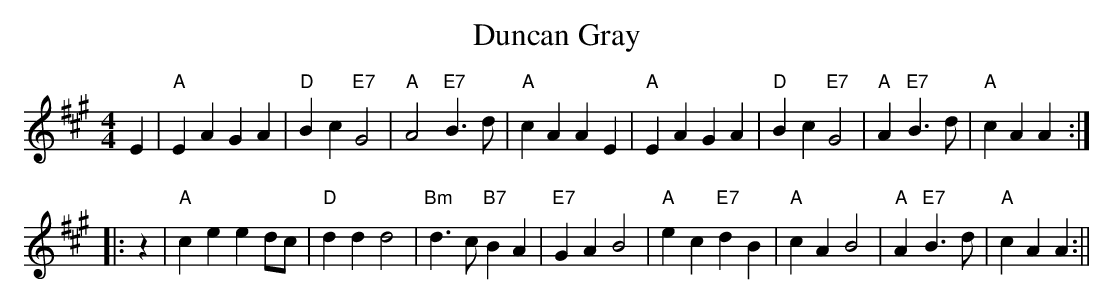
X:1
T:Duncan Gray
M:4/4
L:1/4
K:A
E|"A"EAGA|"D"Bc "E7" G2|"A"A2 "E7"B>d|"A"cAAE|"A"EAGA|"D"Bc "E7" G2|"A"A
2 "E7"B>d|"A"cAA:|!
|:z|"A"cee d/c/|"D"ddd2|"Bm"d>c "B7"BA|"E7"GAB2|"A"ec"E7"dB|"A"cAB2|"A"A
2 "E7"B>d|"A"cAA:||
